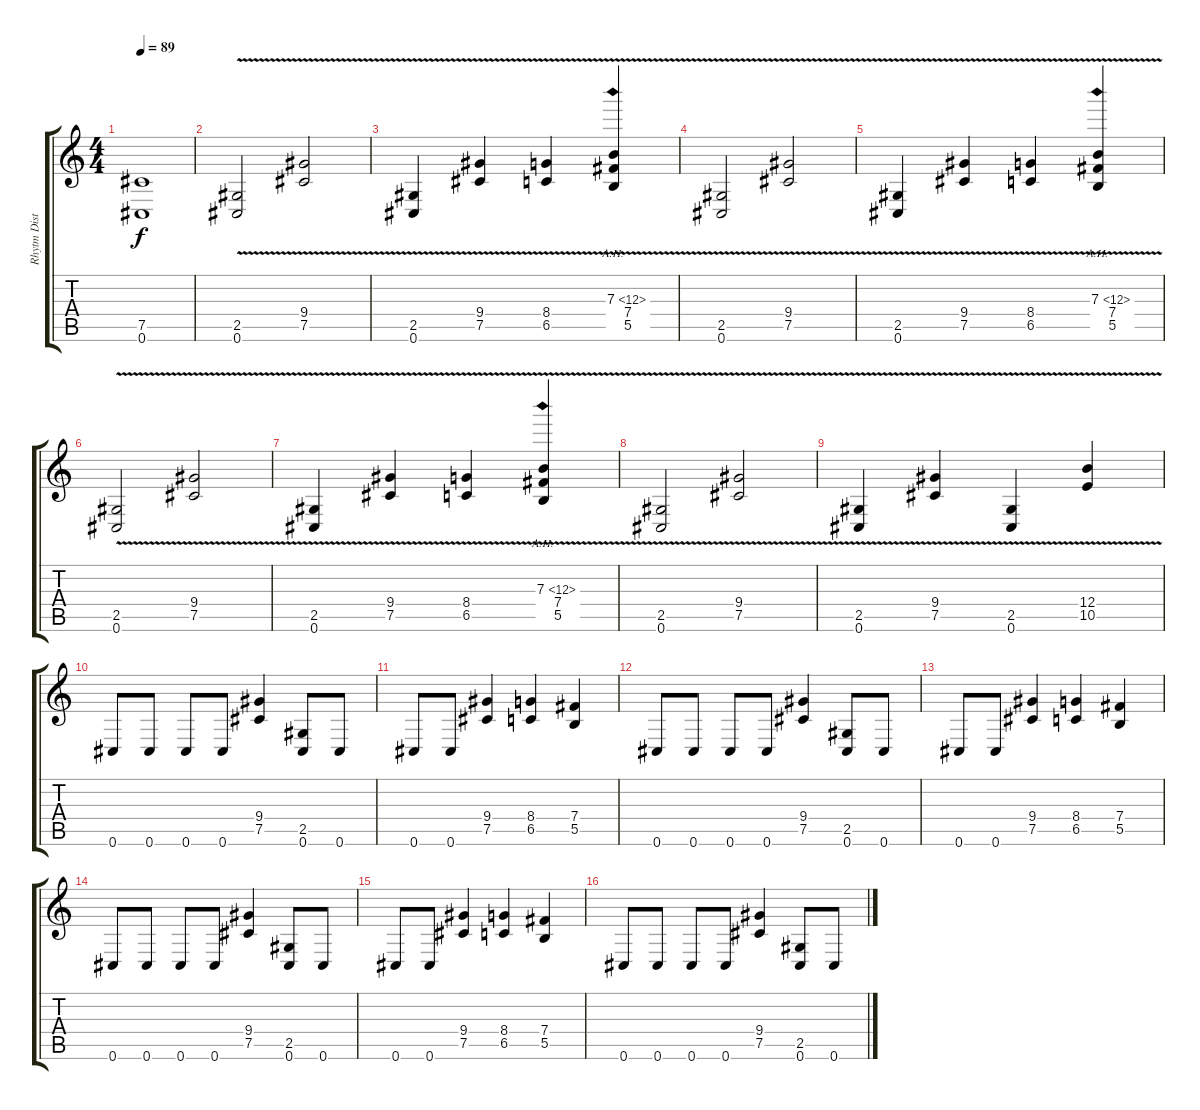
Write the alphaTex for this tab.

\track ("Rhytm Dist." "Rhytm Dist") {instrument distortionguitar}
\staff {score tabs}
\tuning (Db4 Ab3 E3 B2 Gb2 Db2) {hide}
\ts (4 4)
\tempo 89
\clef g2
\ks c
(7.5{t} 0.6{t}).1{dy f} |
(2.5 0.6{v}).2 (9.4 7.5{v}).2 |
(2.5 0.6{v}).4 (9.4 7.5{v}).4 (8.4 6.5{v}).4 (7.3{ah 5 v} 7.4 5.5).4 |
(2.5 0.6{v}).2 (9.4 7.5{v}).2 |
(2.5 0.6{v}).4 (9.4 7.5{v}).4 (8.4 6.5{v}).4 (7.3{ah 5 v} 7.4 5.5).4 |
(2.5 0.6{v}).2 (9.4 7.5{v}).2 |
(2.5 0.6{v}).4 (9.4 7.5{v}).4 (8.4 6.5{v}).4 (7.3{ah 5 v} 7.4 5.5).4 |
(2.5 0.6{v}).2 (9.4 7.5{v}).2 |
(2.5{v} 0.6).4 (9.4 7.5{v}).4 (2.5{v} 0.6).4 (12.4 10.5{v}).4 |
0.6.8 0.6.8 0.6.8 0.6.8 (9.4 7.5).4 (2.5 0.6).8 0.6.8 |
0.6.8 0.6.8 (9.4 7.5).4 (8.4 6.5).4 (7.4 5.5).4 |
0.6.8 0.6.8 0.6.8 0.6.8 (9.4 7.5).4 (2.5 0.6).8 0.6.8 |
0.6.8 0.6.8 (9.4 7.5).4 (8.4 6.5).4 (7.4 5.5).4 |
0.6.8 0.6.8 0.6.8 0.6.8 (9.4 7.5).4 (2.5 0.6).8 0.6.8 |
0.6.8 0.6.8 (9.4 7.5).4 (8.4 6.5).4 (7.4 5.5).4 |
0.6.8 0.6.8 0.6.8 0.6.8 (9.4 7.5).4 (2.5 0.6).8 0.6.8
